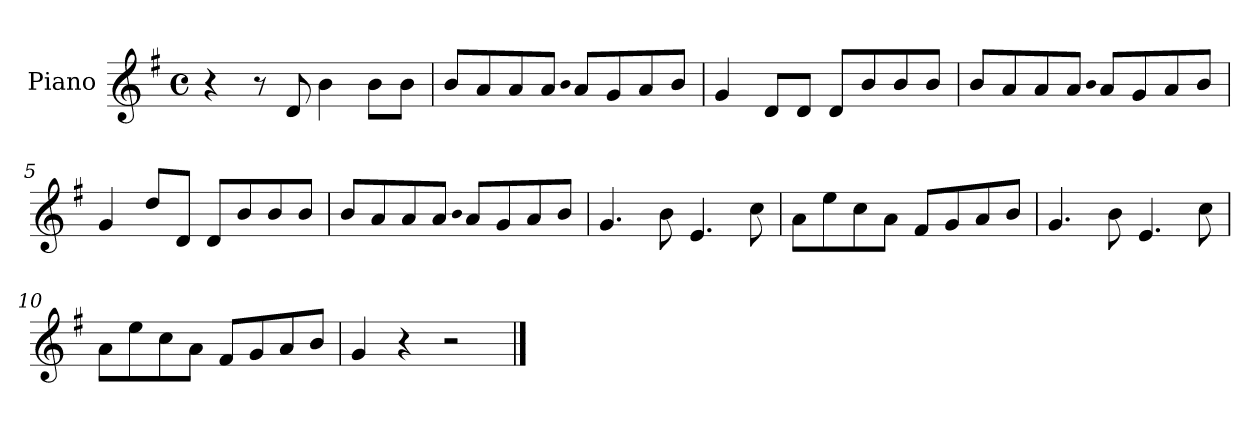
**kern
*part1
*staff1
*I"Piano
*I'Pno
*clefG2
*k[f#]
*G:
*M4/4
*met(c)
=1
4r
8r
8d/
4b\
8b\L
8b\J
=2
8b/L
8a/
8a/
8a/J
qb
8a/L
8g/
8a/
8b/J
=3
4g/
8d/L
8d/J
8d/L
8b/
8b/
8b/J
=4
8b/L
8a/
8a/
8a/J
qb
8a/L
8g/
8a/
8b/J
=5
4g/
8dd/L
8d/J
8d/L
8b/
8b/
8b/J
=6
8b/L
8a/
8a/
8a/J
qb
8a/L
8g/
8a/
8b/J
=7
4.g/
8b\
4.e/
8cc\
=8
8a\L
8ee\
8cc\
8a\J
8f#/L
8g/
8a/
8b/J
=9
4.g/
8b\
4.e/
8cc\
=10
8a\L
8ee\
8cc\
8a\J
8f#/L
8g/
8a/
8b/J
=11
4g/
4r
2r
==
*-
